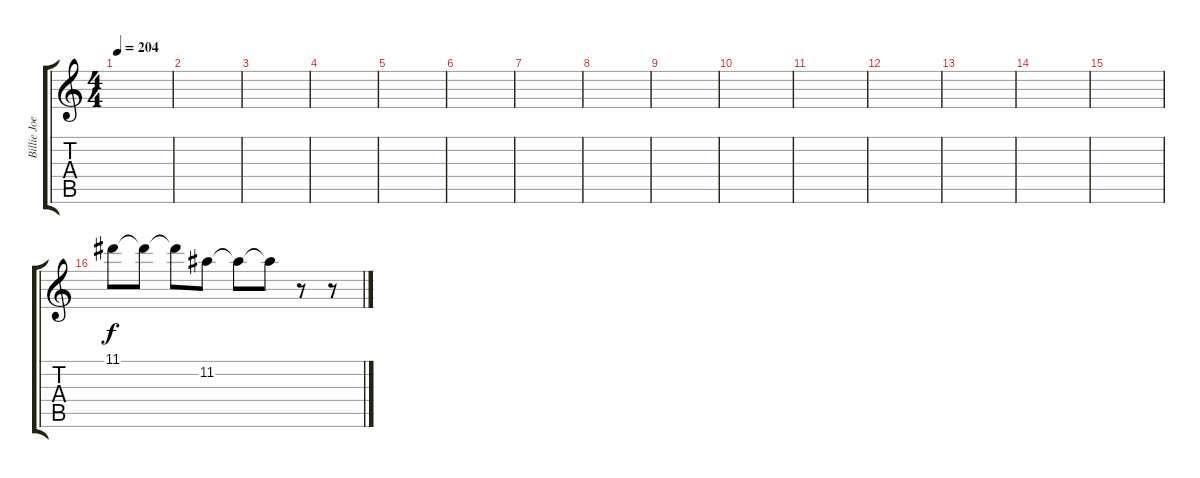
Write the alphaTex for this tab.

\track ("Billie Joe - Lead Guitar" "Billie Joe") {instrument overdrivenguitar}
\staff {score tabs}
\tuning (E4 B3 G3 D3 A2 E2) {hide}
\ts (4 4)
\tempo 204
\clef g2
\ks c
|
|
|
|
|
|
|
|
|
|
|
|
|
|
|
11.1.8 11.1{t}.8 11.1{t}.8 11.2.8 11.2{t}.8 11.2{t}.8 r.8 r.8
